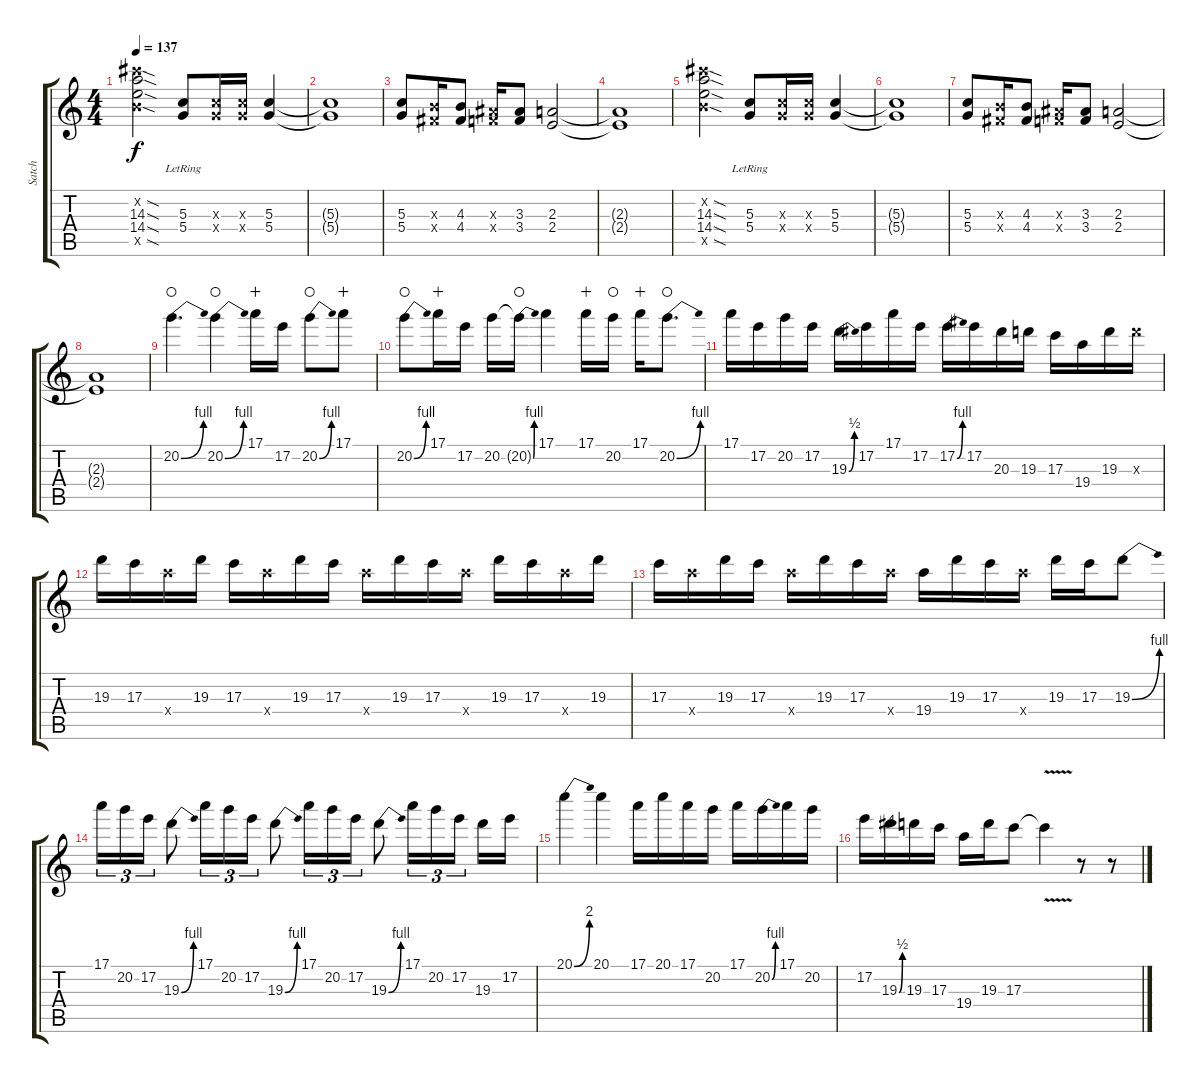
\track ("Satch" "Satch") {instrument overdrivenguitar}
\staff {score tabs}
\tuning (E4 B3 G3 D3 A2 E2) {hide}
\ts (4 4)
\tempo 137
\clef g2
\ks c
(14.2{sod x} 14.3{sod} 14.4{sod} 14.5{sod x}).2{dy f} (5.3 5.4{lr}).8 (5.3{x} 5.4{x}).16 (5.3{x} 5.4{x}).16 (5.3 5.4).4 |
(5.3{t} 5.4{t}).1 |
(5.3 5.4).8 (4.3{x} 4.4{x}).16 (4.3 4.4).8 (3.3{x} 3.4{x}).16 (3.3 3.4).8 (2.3 2.4).2 |
(2.3{t} 2.4{t}).1 |
(14.2{sod x} 14.3{sod} 14.4{sod} 14.5{sod x}).2 (5.3 5.4{lr}).8 (5.3{x} 5.4{x}).16 (5.3{x} 5.4{x}).16 (5.3 5.4).4 |
(5.3{t} 5.4{t}).1 |
(5.3 5.4).8 (4.3{x} 4.4{x}).16 (4.3 4.4).8 (3.3{x} 3.4{x}).16 (3.3 3.4).8 (2.3 2.4).2 |
(2.3{t} 2.4{t}).1 |
20.2{be (bend 0 0 60 4)}.4{d waho} 20.2{be (bend 0 0 60 4)}.4{waho} 17.1.16{wahc} 17.2.16 20.2{be (bend 0 0 60 4)}.8{waho} 17.1.8{wahc} |
20.2{be (bend 0 0 60 4)}.8{waho} 17.1.16{wahc} 17.2.16 20.2.16 20.2{be (bend 0 0 60 4) t}.16{waho} 17.1.4 17.1.16{wahc} 20.2.16{waho} 17.1.16{wahc} 20.2{be (bend 0 0 60 4)}.8{d waho} |
17.1.16 17.2.16 20.2.16 17.2.16 19.3{be (bend 0 0 60 2)}.16 17.2.16 17.1.16 17.2.16 17.2{be (bend 0 0 60 4)}.16 17.2.16 20.3.16 19.3.16 17.3.16 19.4.16 19.3.16 19.3{x}.16 |
19.3.16 17.3.16 19.4{x}.16 19.3.16 17.3.16 19.4{x}.16 19.3.16 17.3.16 19.4{x}.16 19.3.16 17.3.16 19.4{x}.16 19.3.16 17.3.16 19.4{x}.16 19.3.16 |
17.3.16 19.4{x}.16 19.3.16 17.3.16 19.4{x}.16 19.3.16 17.3.16 19.4{x}.16 19.4.16 19.3.16 17.3.16 19.4{x}.16 19.3.16 17.3.16 19.3{be (bend 0 0 60 4)}.8 |
17.1.16{tu (3 2)} 20.2.16{tu (3 2)} 17.2.16{tu (3 2)} 19.3{be (bend 0 0 60 4)}.8 17.1.16{tu (3 2)} 20.2.16{tu (3 2)} 17.2.16{tu (3 2)} 19.3{be (bend 0 0 60 4)}.8 17.1.16{tu (3 2)} 20.2.16{tu (3 2)} 17.2.16{tu (3 2)} 19.3{be (bend 0 0 60 4)}.8 17.1.16{tu (3 2)} 20.2.16{tu (3 2)} 17.2.16{tu (3 2) beam splitsecondary} 19.3.16 17.2.16 |
20.1{be (bend 0 0 60 8)}.4 20.1.4 17.1.16 20.1.16 17.1.16 20.2.16 17.1.16 20.2{be (bend 0 0 60 4)}.16 17.1.16 20.2.16 |
17.2.16 19.3{be (bend 0 0 60 2)}.16 19.3.16 17.3.16 19.4.16 19.3.16 17.3.8 17.3{v t}.4 r.8 r.8
